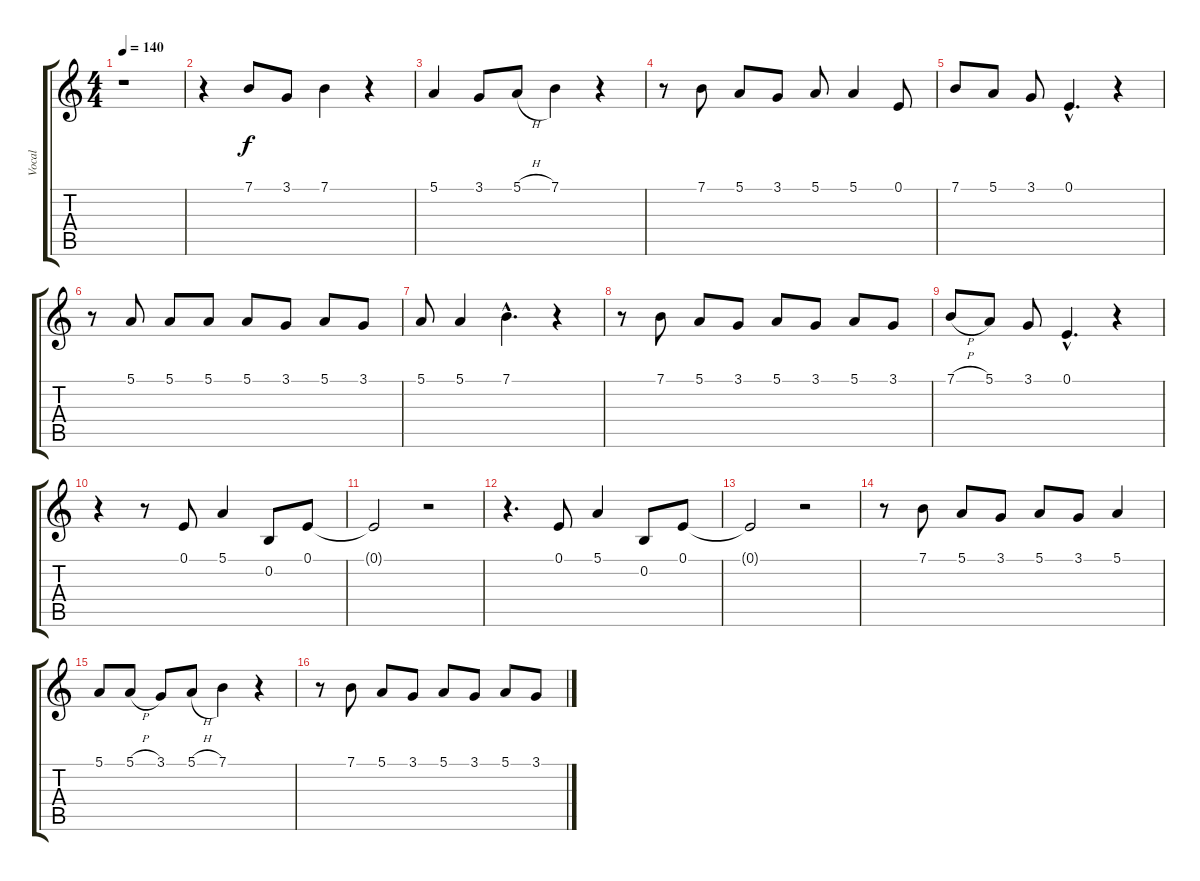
\track ("Vocal" "Vocal") {instrument lead2sawtooth}
\staff {score tabs}
\tuning (E4 B3 G3 D3 A2 E2) {hide}
\ts (4 4)
\tempo 140
\clef g2
\ks c
r.1{dy f} |
r.4 7.1.8 3.1.8 7.1.4 r.4 |
5.1.4 3.1.8 5.1{h}.8 7.1.4 r.4 |
r.8 7.1.8 5.1.8 3.1.8 5.1.8 5.1.4 0.1.8 |
7.1.8 5.1.8 3.1.8 0.1{hac}.4{d} r.4 |
r.8 5.1.8 5.1.8 5.1.8 5.1.8 3.1.8 5.1.8 3.1.8 |
5.1.8 5.1.4 7.1{hac}.4{d} r.4 |
r.8 7.1.8 5.1.8 3.1.8 5.1.8 3.1.8 5.1.8 3.1.8 |
7.1{h}.8 5.1.8 3.1.8 0.1{hac}.4{d} r.4 |
r.4 r.8 0.1.8 5.1.4 0.2.8 0.1.8 |
0.1{t}.2 r.2 |
r.4{d} 0.1.8 5.1.4 0.2.8 0.1.8 |
0.1{t}.2 r.2 |
r.8 7.1.8 5.1.8 3.1.8 5.1.8 3.1.8 5.1.4 |
5.1.8 5.1{h}.8 3.1.8 5.1{h}.8 7.1.4 r.4 |
r.8 7.1.8 5.1.8 3.1.8 5.1.8 3.1.8 5.1.8 3.1.8
